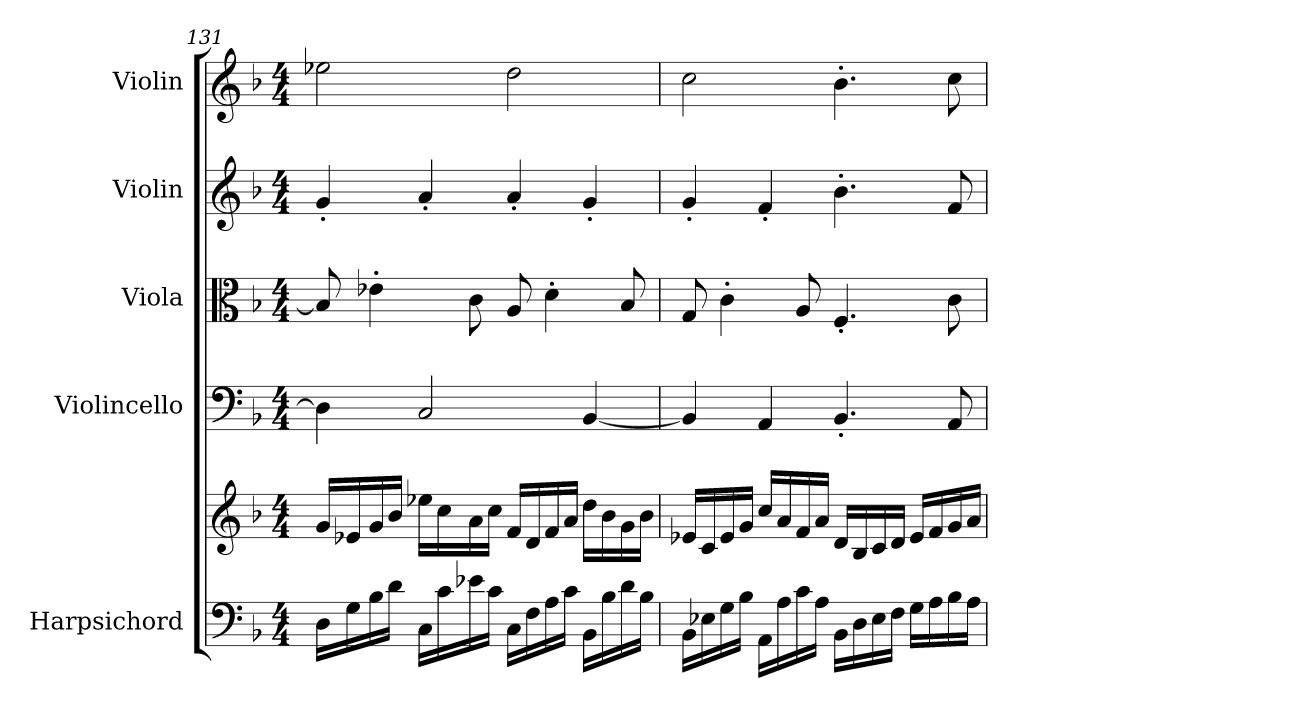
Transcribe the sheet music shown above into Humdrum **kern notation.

**kern	**kern	**kern	**kern	**kern	**kern
*part5	*part5	*part4	*part3	*part2	*part1
*staff6	*staff5	*staff4	*staff3	*staff2	*staff1
*I"Harpsichord	*	*I"Violincello	*I"Viola	*I"Violin	*I"Violin
*I'Hpschd	*	*I'Vc	*I'Vla	*I'Vln	*I'Vln
*clefF4	*clefG2	*clefF4	*clefC3	*clefG2	*clefG2
*k[b-]	*k[b-]	*k[b-]	*k[b-]	*k[b-]	*k[b-]
*M4/4	*M4/4	*M4/4	*M4/4	*M4/4	*M4/4
=131	=131	=131	=131	=131	=131
16D\LL	16g/LL	4D\]	8B-/]	4g'/	2ee-X\
16G\	16e-X/	.	.	.	.
16B-\	16g/	.	4e-X'\	.	.
16d\JJ	16b-/JJ	.	.	.	.
16C\LL	16ee-X\LL	2C/	.	4a'/	.
16c\	16cc\	.	.	.	.
16e-X\	16a\	.	8c\	.	.
16c\JJ	16cc\JJ	.	.	.	.
16C\LL	16f/LL	.	8A/	4a'/	2dd\
16F\	16d/	.	.	.	.
16A\	16f/	.	4d'\	.	.
16c\JJ	16a/JJ	.	.	.	.
16BB-\LL	16dd\LL	[4BB-/	.	4g'/	.
16B-\	16b-\	.	.	.	.
16d\	16g\	.	8B-/	.	.
16B-\JJ	16b-\JJ	.	.	.	.
!!LO:PB:g=z
=132	=132	=132	=132	=132	=132
16BB-\LL	16e-X/LL	4BB-/]	8G/	4g'/	2cc\
16E-X\	16c/	.	.	.	.
16G\	16e-/	.	4c'\	.	.
16B-\JJ	16g/JJ	.	.	.	.
16AA\LL	16cc/LL	4AA/	.	4f'/	.
16A\	16a/	.	.	.	.
16c\	16f/	.	8A/	.	.
16A\JJ	16a/JJ	.	.	.	.
16BB-\LL	16d/LL	4.BB-'/	4.F'/	4.b-'\	4.b-'\
16D\	16B-/	.	.	.	.
16E-\	16c/	.	.	.	.
16F\JJ	16d/JJ	.	.	.	.
16G\LL	16e-/LL	.	.	.	.
16A\	16f/	.	.	.	.
16B-\	16g/	8AA/	8c\	8f/	8cc\
16A\JJ	16a/JJ	.	.	.	.
=	=	=	=	=	=
*-	*-	*-	*-	*-	*-
